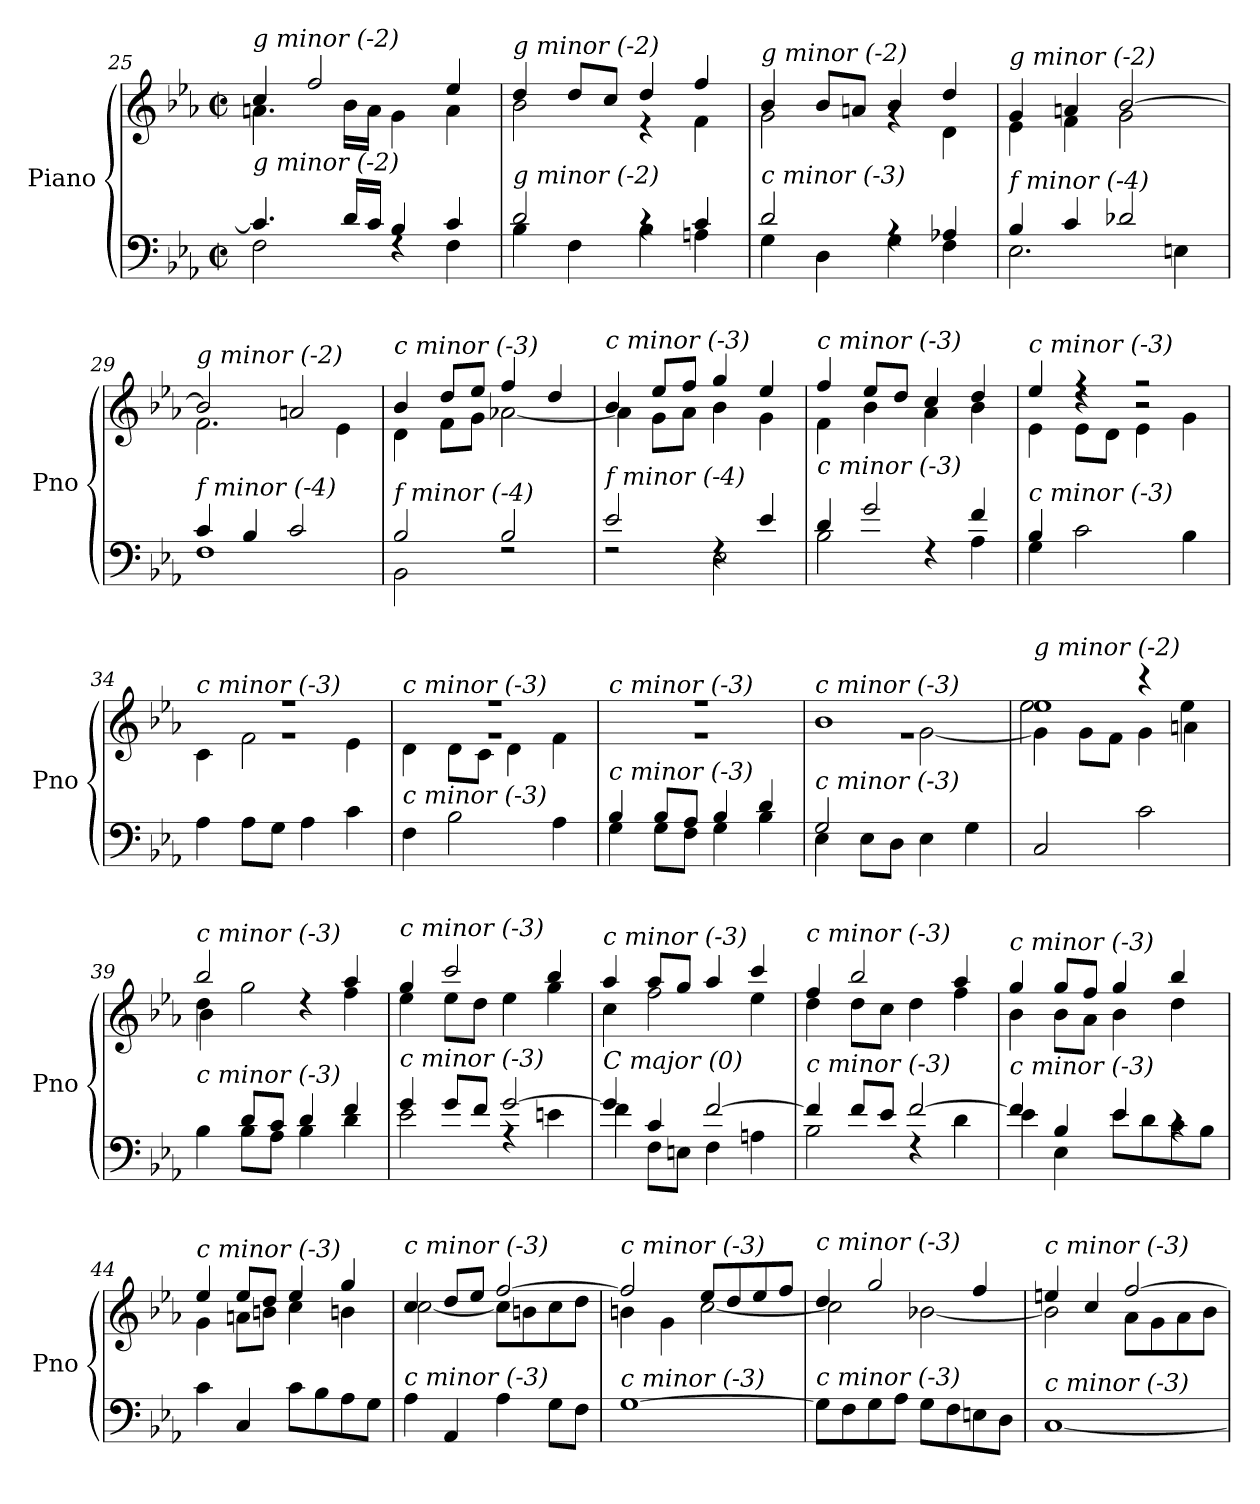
**kern	**kern
*part1	*part1
*staff2	*staff1
*I"Piano	*
*I'Pno	*
*clefF4	*clefG2
*k[b-e-a-]	*k[b-e-a-]
*M2/2	*M2/2
*met(c|)	*met(c|)
=25	=25
*^	*^
!	!	!LO:TX:i:t=g minor (-2)	!
!LO:TX:i:t=g minor (-2)	!	!	!
4.c/]	2F\	4cc/	4.an\
.	.	2ff/	.
16d/LL	.	.	16b-\LL
16c/JJ	.	.	16a\JJ
4B-/	4rF	.	4g\
4c/	4F\	4ee-/	4a\
=26	=26	=26	=26
!	!	!LO:TX:i:t=g minor (-2)	!
!LO:TX:i:t=g minor (-2)	!	!	!
2d/	4B-\	4dd/	2b-\
.	4F\	8dd/L	.
.	.	8cc/J	.
4rc	4B-\	4dd/	4r
4c/	4An\	4ff/	4f\
=27	=27	=27	=27
!	!	!LO:TX:i:t=g minor (-2)	!
!LO:TX:i:t=c minor (-3)	!	!	!
2d/	4G\	4b-/	2g\
.	4D\	8b-/L	.
.	.	8an/J	.
4rA	4G\	4b-/	4rg
4A-X/	4F\	4dd/	4d\
=28	=28	=28	=28
!	!	!LO:TX:i:t=g minor (-2)	!
!LO:TX:i:t=f minor (-4)	!	!	!
4B-/	2.E-\	4g/	4e-\
4c/	.	4an/	4f\
2d-X/	.	[2b-/	2g\
.	4En\	.	.
=29	=29	=29	=29
!	!	!LO:TX:i:t=g minor (-2)	!
!LO:TX:i:t=f minor (-4)	!	!	!
4c/	1F	2b-/]	2.f\
4B-/	.	.	.
2c/	.	2an/	.
.	.	.	4e-\
=30	=30	=30	=30
!	!	!LO:TX:i:t=c minor (-3)	!
!LO:TX:i:t=f minor (-4)	!	!	!
2B-/	2BB-\	4b-/	4d\
.	.	8dd/L	8f\L
.	.	8ee-/J	8g\J
2B-/	2rF	4ff/	[2a-X\
.	.	4dd/	.
!!LO:LB:g=z	!!
=31	=31	=31	=31
!	!	!LO:TX:i:t=c minor (-3)	!
!LO:TX:i:t=f minor (-4)	!	!	!
2e-/	2rF	4b-/	4a-\]
.	.	8ee-/L	8g\L
.	.	8ff/J	8a-\J
4rF	2E-\	4gg/	4b-\
4e-/	.	4ee-/	4g\
=32	=32	=32	=32
!	!	!LO:TX:i:t=c minor (-3)	!
!LO:TX:i:t=c minor (-3)	!	!	!
4d/	2B-\	4ff/	4f\
2g/	.	8ee-/L	4b-\
.	.	8dd/J	.
.	4rF	4cc/	4a-\
4f/	4A-\	4dd/	4b-\
=33	=33	=33	=33
*	*^	*^	*^
!	!	!	!LO:TX:i:t=c minor (-3)	!	!	!
!LO:TX:i:t=c minor (-3)	!	!	!	!	!	!
4B-/	4ryy	4G\	4ee-/	4ryy	4e-\	4ryy
2.ryy	2c\	2.ryy	4rdd	4rff	8e-\L	2.ryy
.	.	.	.	.	8d\J	.
.	.	.	2r	2rff	4e-\	.
.	4B-\	.	.	.	4g\	.
*	*v	*v	*	*	*	*
*	*	*	*	*v	*v
=34	=34	=34	=34	=34
!	!	!LO:TX:i:t=c minor (-3)	!	!
!LO:TX:i:t=c minor (-3)	!	!	!	!
*v	*v	*	*	*
4A-\	1rg	1rff	4c\
8A-\L	.	.	2f\
8G\J	.	.	.
4A-\	.	.	.
4c\	.	.	4e-\
=35	=35	=35	=35
!	!LO:TX:i:t=c minor (-3)	!	!
!LO:TX:i:t=c minor (-3)	!	!	!
4F\	1rg	1rff	4d\
2B-\	.	.	8d\L
.	.	.	8c\J
.	.	.	4d\
4A-\	.	.	4f\
=36	=36	=36	=36
*^	*	*	*
!	!	!LO:TX:i:t=c minor (-3)	!	!
!LO:TX:i:t=c minor (-3)	!	!	!	!
*	*	*	*v	*v
4B-/	4G\	1rg	1rff
8B-/L	8G\L	.	.
8A-/J	8F\J	.	.
4B-/	4G\	.	.
4d/	4B-\	.	.
=37	=37	=37	=37
*	*^	*	*^
!	!	!	!LO:TX:i:t=c minor (-3)	!	!
!LO:TX:i:t=c minor (-3)	!	!	!	!	!
2ryy	2G/	4E-\	1rg	2ryy	1b-
.	.	8E-\L	.	.	.
.	.	8D\J	.	.	.
2ryy	2ryy	4E-\	.	[2g\	.
.	.	4G\	.	.	.
=38	=38	=38	=38	=38	=38
!	!	!	!LO:TX:i:t=g minor (-2)	!	!
!LO:TX:i:t=c minor (-3)	!	!	!	!	!
*v	*v	*v	*	*	*
2C/	1ee-	4g\]	2ee-\
.	.	8g\L	.
.	.	8f\J	.
2c\	.	4g\	4rccc
.	.	4an\	4ee-\
!!LO:PB:g=z
=39	=39	=39	=39
*^	*	*	*^
*	*^	*	*	*	*
!	!	!	!LO:TX:i:t=c minor (-3)	!	!	!
!LO:TX:i:t=c minor (-3)	!	!	!	!	!	!
4ryy	4B-\	4ryy	2bb-/	4dd\	4b-\	4ryy
2.ryy	8d/L	8B-\L	.	2gg\	2.ryy	2.ryy
.	8c/J	8A-\J	.	.	.	.
.	4d/	4B-\	4rdd	.	.	.
.	4f/	4d\	4aa-/	4ff\	.	.
*	*	*	*	*v	*v	*v
=40	=40	=40	=40	=40
!	!	!	!LO:TX:i:t=c minor (-3)	!
!LO:TX:i:t=c minor (-3)	!	!	!	!
*	*v	*v	*	*
4g/	2e-\	4gg/	4ee-\
8g/L	.	2ccc/	8ee-\L
8f/J	.	.	8dd\J
[2g/	4rA	.	4ee-\
.	4en\	4bb-/	4gg\
=41	=41	=41	=41
!	!	!LO:TX:i:t=c minor (-3)	!
!LO:TX:i:t=C major (0)	!	!	!
4g/]	4f\	4aa-/	4cc\
4c/	8F\L	8aa-/L	2ff\
.	8En\J	8gg/J	.
[2f/	4F\	4aa-/	.
.	4An\	4ccc/	4ee-\
=42	=42	=42	=42
!	!	!LO:TX:i:t=c minor (-3)	!
!LO:TX:i:t=c minor (-3)	!	!	!
4f/]	2B-\	4ff/	4dd\
8f/L	.	2bb-/	8dd\L
8e-/J	.	.	8cc\J
[2f/	4rF	.	4dd\
.	4d\	4aa-/	4ff\
=43	=43	=43	=43
!	!	!LO:TX:i:t=c minor (-3)	!
!LO:TX:i:t=c minor (-3)	!	!	!
4f/]	4e-\	4gg/	4b-\
4B-/	4E-\	8gg/L	8b-\L
.	.	8ff/J	8a-\J
4e-/	8e-\L	4gg/	4b-\
.	8d\	.	.
4rc	8c\	4bb-/	4dd\
.	8B-\J	.	.
=44	=44	=44	=44
!	!	!LO:TX:i:t=c minor (-3)	!
!LO:TX:i:t=c minor (-3)	!	!	!
*v	*v	*	*
4c\	4ee-/	4g\
4C/	8ee-/L	8an\L
.	8dd/J	8bn\J
8c\L	4ee-/	4cc\
8B-\	.	.
8A-\	4gg/	4bn\
8G\J	.	.
=45	=45	=45
!	!LO:TX:i:t=c minor (-3)	!
!LO:TX:i:t=c minor (-3)	!	!
4A-\	4cc/	[2cc\
4AA-/	8dd/L	.
.	8ee-/J	.
4A-\	[2ff/	8cc\L]
.	.	8bn\
8G\L	.	8cc\
8F\J	.	8dd\J
!!LO:LB:g=z	!!
=46	=46	=46
!	!LO:TX:i:t=c minor (-3)	!
!LO:TX:i:t=c minor (-3)	!	!
[1G	2ff/]	4bn\
.	.	4g\
.	8ee-/L	[2cc\
.	8dd/	.
.	8ee-/	.
.	8ff/J	.
=47	=47	=47
!	!LO:TX:i:t=c minor (-3)	!
!LO:TX:i:t=c minor (-3)	!	!
8G\L]	4dd/	2cc\]
8F\	.	.
8G\	2gg/	.
8A-\J	.	.
8G\L	.	[2b-X\
8F\	.	.
8En\	4ff/	.
8D\J	.	.
=48	=48	=48
!	!LO:TX:i:t=c minor (-3)	!
!LO:TX:i:t=c minor (-3)	!	!
[1C	4een/	2b-\]
.	4cc/	.
.	[2ff/	8a-\L
.	.	8g\
.	.	8a-\
.	.	8b-\J
*	*v	*v
=	=
*-	*-
